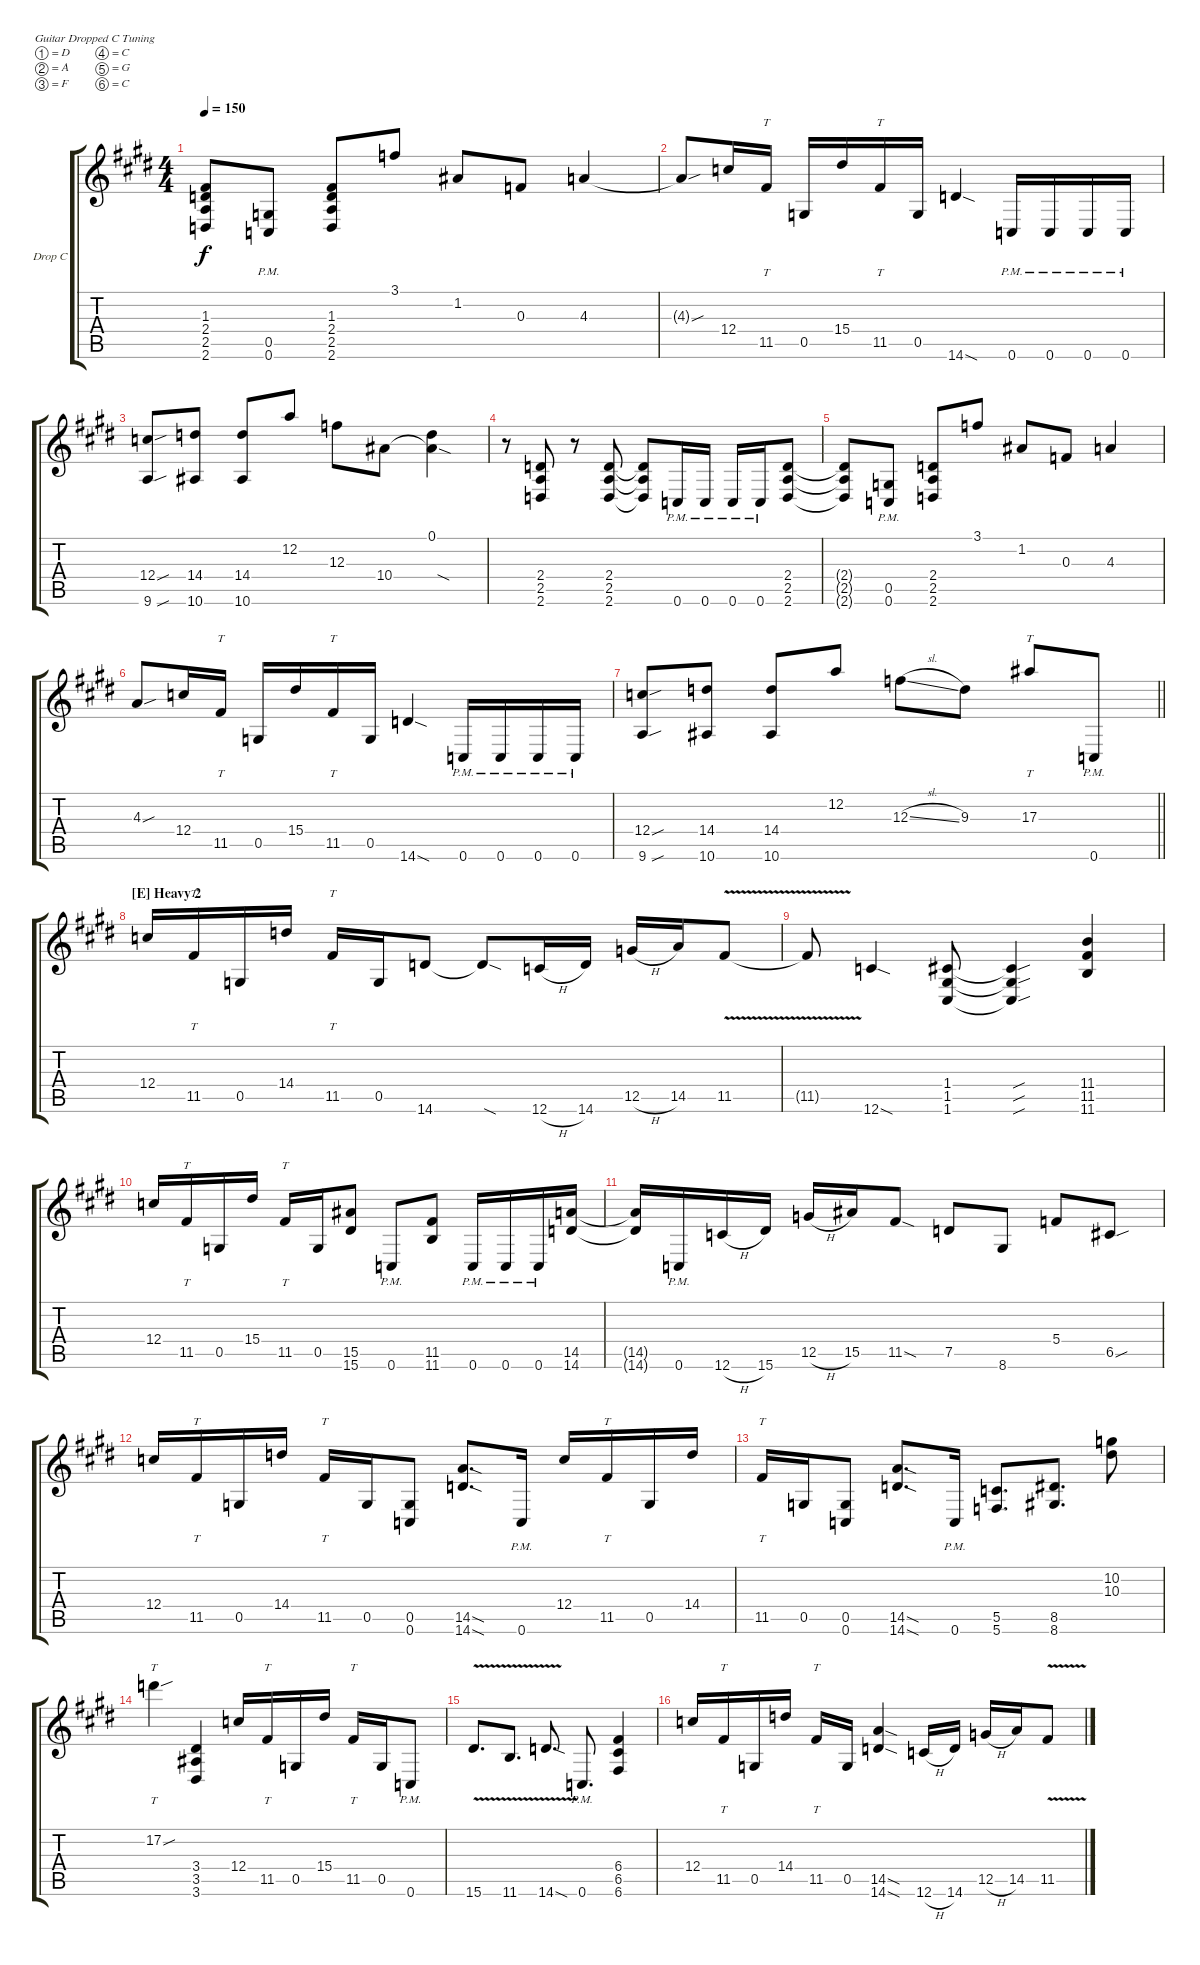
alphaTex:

\bracketExtendMode groupsimilarinstruments
\firstSystemTrackNameOrientation horizontal
\otherSystemsTrackNameOrientation horizontal
\track ("Guitar L" "Drop C") {instrument distortionguitar}
\staff {score tabs}
\tuning (D4 A3 F3 C3 G2 C2)
\ts (4 4)
\tempo 150
\clef g2
\ks e
(2.4 2.5 2.6 1.3).8{dy f} (0.5{pm} 0.6{pm}).8 (2.4 2.5 2.6 1.3).8 3.1.8 1.2.8 0.3.8 4.3.4 |
4.3{sou t}.8 12.4.16 11.5.16{tt} 0.5.16 15.4.16 11.5.16{tt} 0.5.16 14.6{sod}.4 0.6{pm}.16 0.6{pm}.16 0.6{pm}.16 0.6{pm}.16 |
(12.4{sou} 9.6{sou}).8 (14.4 10.6).8 (14.4 10.6).8 12.2.8 12.3.8 10.4.8 (0.1 10.4{sod t}).4 |
r.8 (2.4 2.5 2.6).8 r.8 (2.4 2.5 2.6).8 (2.4{t} 2.5{t} 2.6{t}).8 0.6{pm}.16 0.6{pm}.16 0.6{pm}.16 0.6{pm}.16 (2.4 2.5 2.6).8 |
(2.4{t} 2.5{t} 2.6{t}).8 (0.5{pm} 0.6{pm}).8 (2.4 2.5 2.6).8 3.1.8 1.2.8 0.3.8 4.3.4 |
4.3{sou}.8 12.4.16 11.5.16{tt} 0.5.16 15.4.16 11.5.16{tt} 0.5.16 14.6{sod}.4 0.6{pm}.16 0.6{pm}.16 0.6{pm}.16 0.6{pm}.16 |
\barLineRight lightlight
(12.4{sou} 9.6{sou}).8 (14.4 10.6).8 (14.4 10.6).8 12.2.8 12.3{sl}.8 9.3.8 17.3.8{tt} 0.6{pm}.8 |
\section ("E" "Heavy 2")
12.4.16 11.5.16{tt} 0.5.16 14.4.16 11.5.16{tt} 0.5.16 14.6.8 14.6{sod t}.8 12.6{h}.16 14.6.16 12.5{h}.16 14.5.16 11.5{v}.8 |
11.5{v t}.8 12.6{sod}.4 (1.4 1.5 1.6).8 (1.4{sou t} 1.5{sou t} 1.6{sou t}).4 (11.4 11.5 11.6).4 |
12.4.16 11.5.16{tt} 0.5.16 15.4.16 11.5.16{tt} 0.5.16 (15.5 15.6).8 0.6{pm}.8 (11.5 11.6).8 0.6{pm}.16 0.6{pm}.16 0.6{pm}.16 (14.5 14.6).16 |
(14.5{t} 14.6{t}).16 0.6{pm}.16 12.6{h}.16 15.6.16 12.5{h}.16 15.5.16 11.5{sod}.8 7.5.8 8.6.8 5.4.8 6.5{sou}.8 |
12.4.16 11.5.16{tt} 0.5.16 14.4.16 11.5.16{tt} 0.5.16 (0.5 0.6).8 (14.5{sod} 14.6{sod}).8{d} 0.6{pm}.16 12.4.16 11.5.16{tt} 0.5.16 14.4.16 |
11.5.16{tt} 0.5.16 (0.5 0.6).8 (14.5{sod} 14.6{sod}).8{d} 0.6{pm}.16 (5.5 5.6).8{d} (8.5 8.6).8{d} (10.2 10.3).8 |
17.2{sou}.4{tt} (3.4 3.5 3.6).4 12.4.16 11.5.16{tt} 0.5.16 15.4.16 11.5.16{tt} 0.5.16 0.6{pm}.8 |
15.6{v}.8{d} 11.6{v}.8{d} 14.6{v sod}.8{d} 0.6{pm}.8{d} (6.4 6.5 6.6).4 |
12.4.16 11.5.16{tt} 0.5.16 14.4.16 11.5.16{tt} 0.5.16 (14.5{sod} 14.6{sod}).4 12.6{h}.16 14.6.16 12.5{h}.16 14.5.16 11.5{v}.8
